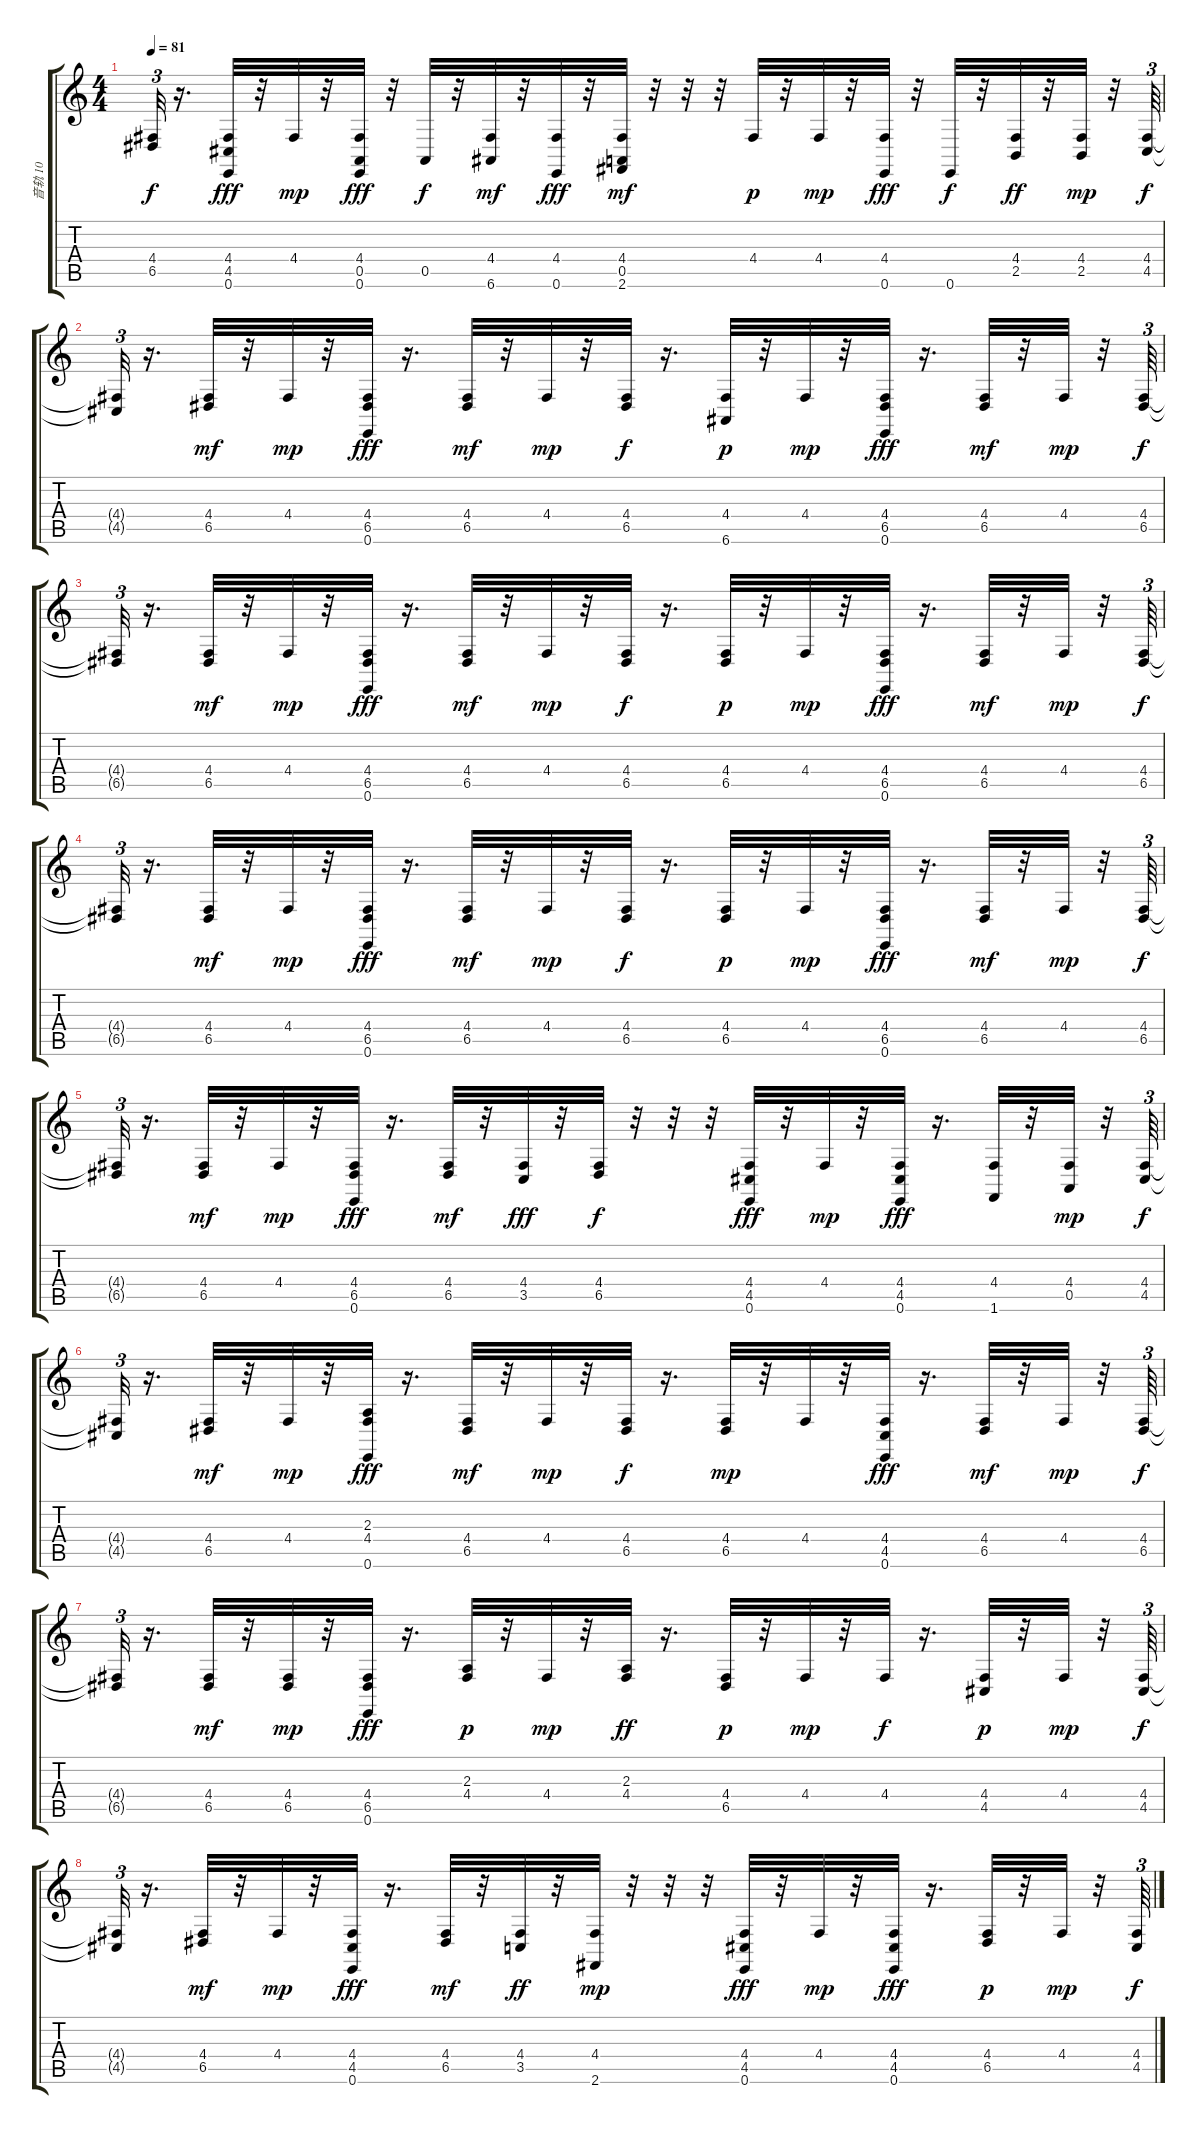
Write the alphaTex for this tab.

\track ("音轨 10" "音轨 10") {instrument acousticgrandpiano}
\staff {score tabs}
\tuning (E4 B3 G3 D3 A2 E2) {hide}
\ts (4 4)
\tempo 81
\clef g2
\ks c
(4.4{t} 6.5{t}).32{tu (3 2) dy f} r.16{d} (4.4 4.5 0.6).32{dy fff} r.32 4.4.32{dy mp} r.32 (4.4 0.5 0.6).32{dy fff} r.32 0.5.32{dy f} r.32 (4.4 6.6).32{dy mf} r.32 (4.4 0.6).32{dy fff} r.32 (4.4 0.5 2.6).32{dy mf} r.32 r.32 r.32 4.4.32{dy p} r.32 4.4.32{dy mp} r.32 (4.4 0.6).32{dy fff} r.32 0.6.32{dy f} r.32 (4.4 2.5).32{dy ff} r.32 (4.4 2.5).32{dy mp} r.32 (4.4 4.5).64{tu (3 2) dy f} |
(4.4{t} 4.5{t}).32{tu (3 2)} r.16{d} (4.4 6.5).32{dy mf} r.32 4.4.32{dy mp} r.32 (4.4 6.5 0.6).32{dy fff} r.16{d} (4.4 6.5).32{dy mf} r.32 4.4.32{dy mp} r.32 (4.4 6.5).32{dy f} r.16{d} (4.4 6.6).32{dy p} r.32 4.4.32{dy mp} r.32 (4.4 6.5 0.6).32{dy fff} r.16{d} (4.4 6.5).32{dy mf} r.32 4.4.32{dy mp} r.32 (4.4 6.5).64{tu (3 2) dy f} |
(4.4{t} 6.5{t}).32{tu (3 2)} r.16{d} (4.4 6.5).32{dy mf} r.32 4.4.32{dy mp} r.32 (4.4 6.5 0.6).32{dy fff} r.16{d} (4.4 6.5).32{dy mf} r.32 4.4.32{dy mp} r.32 (4.4 6.5).32{dy f} r.16{d} (4.4 6.5).32{dy p} r.32 4.4.32{dy mp} r.32 (4.4 6.5 0.6).32{dy fff} r.16{d} (4.4 6.5).32{dy mf} r.32 4.4.32{dy mp} r.32 (4.4 6.5).64{tu (3 2) dy f} |
(4.4{t} 6.5{t}).32{tu (3 2)} r.16{d} (4.4 6.5).32{dy mf} r.32 4.4.32{dy mp} r.32 (4.4 6.5 0.6).32{dy fff} r.16{d} (4.4 6.5).32{dy mf} r.32 4.4.32{dy mp} r.32 (4.4 6.5).32{dy f} r.16{d} (4.4 6.5).32{dy p} r.32 4.4.32{dy mp} r.32 (4.4 6.5 0.6).32{dy fff} r.16{d} (4.4 6.5).32{dy mf} r.32 4.4.32{dy mp} r.32 (4.4 6.5).64{tu (3 2) dy f} |
(4.4{t} 6.5{t}).32{tu (3 2)} r.16{d} (4.4 6.5).32{dy mf} r.32 4.4.32{dy mp} r.32 (4.4 6.5 0.6).32{dy fff} r.16{d} (4.4 6.5).32{dy mf} r.32 (4.4 3.5).32{dy fff} r.32 (4.4 6.5).32{dy f} r.32 r.32 r.32 (4.4 4.5 0.6).32{dy fff} r.32 4.4.32{dy mp} r.32 (4.4 4.5 0.6).32{dy fff} r.16{d} (4.4 1.6).32 r.32 (4.4 0.5).32{dy mp} r.32 (4.4 4.5).64{tu (3 2) dy f} |
(4.4{t} 4.5{t}).32{tu (3 2)} r.16{d} (4.4 6.5).32{dy mf} r.32 4.4.32{dy mp} r.32 (2.3 4.4 0.6).32{dy fff} r.16{d} (4.4 6.5).32{dy mf} r.32 4.4.32{dy mp} r.32 (4.4 6.5).32{dy f} r.16{d} (4.4 6.5).32{dy mp} r.32 4.4.32 r.32 (4.4 4.5 0.6).32{dy fff} r.16{d} (4.4 6.5).32{dy mf} r.32 4.4.32{dy mp} r.32 (4.4 6.5).64{tu (3 2) dy f} |
(4.4{t} 6.5{t}).32{tu (3 2)} r.16{d} (4.4 6.5).32{dy mf} r.32 (4.4 6.5).32{dy mp} r.32 (4.4 6.5 0.6).32{dy fff} r.16{d} (2.3 4.4).32{dy p} r.32 4.4.32{dy mp} r.32 (2.3 4.4).32{dy ff} r.16{d} (4.4 6.5).32{dy p} r.32 4.4.32{dy mp} r.32 4.4.32{dy f} r.16{d} (4.4 4.5).32{dy p} r.32 4.4.32{dy mp} r.32 (4.4 4.5).64{tu (3 2) dy f} |
(4.4{t} 4.5{t}).32{tu (3 2)} r.16{d} (4.4 6.5).32{dy mf} r.32 4.4.32{dy mp} r.32 (4.4 4.5 0.6).32{dy fff} r.16{d} (4.4 6.5).32{dy mf} r.32 (4.4 3.5).32{dy ff} r.32 (4.4 2.6).32{dy mp} r.32 r.32 r.32 (4.4 4.5 0.6).32{dy fff} r.32 4.4.32{dy mp} r.32 (4.4 4.5 0.6).32{dy fff} r.16{d} (4.4 6.5).32{dy p} r.32 4.4.32{dy mp} r.32 (4.4 4.5).64{tu (3 2) dy f}
